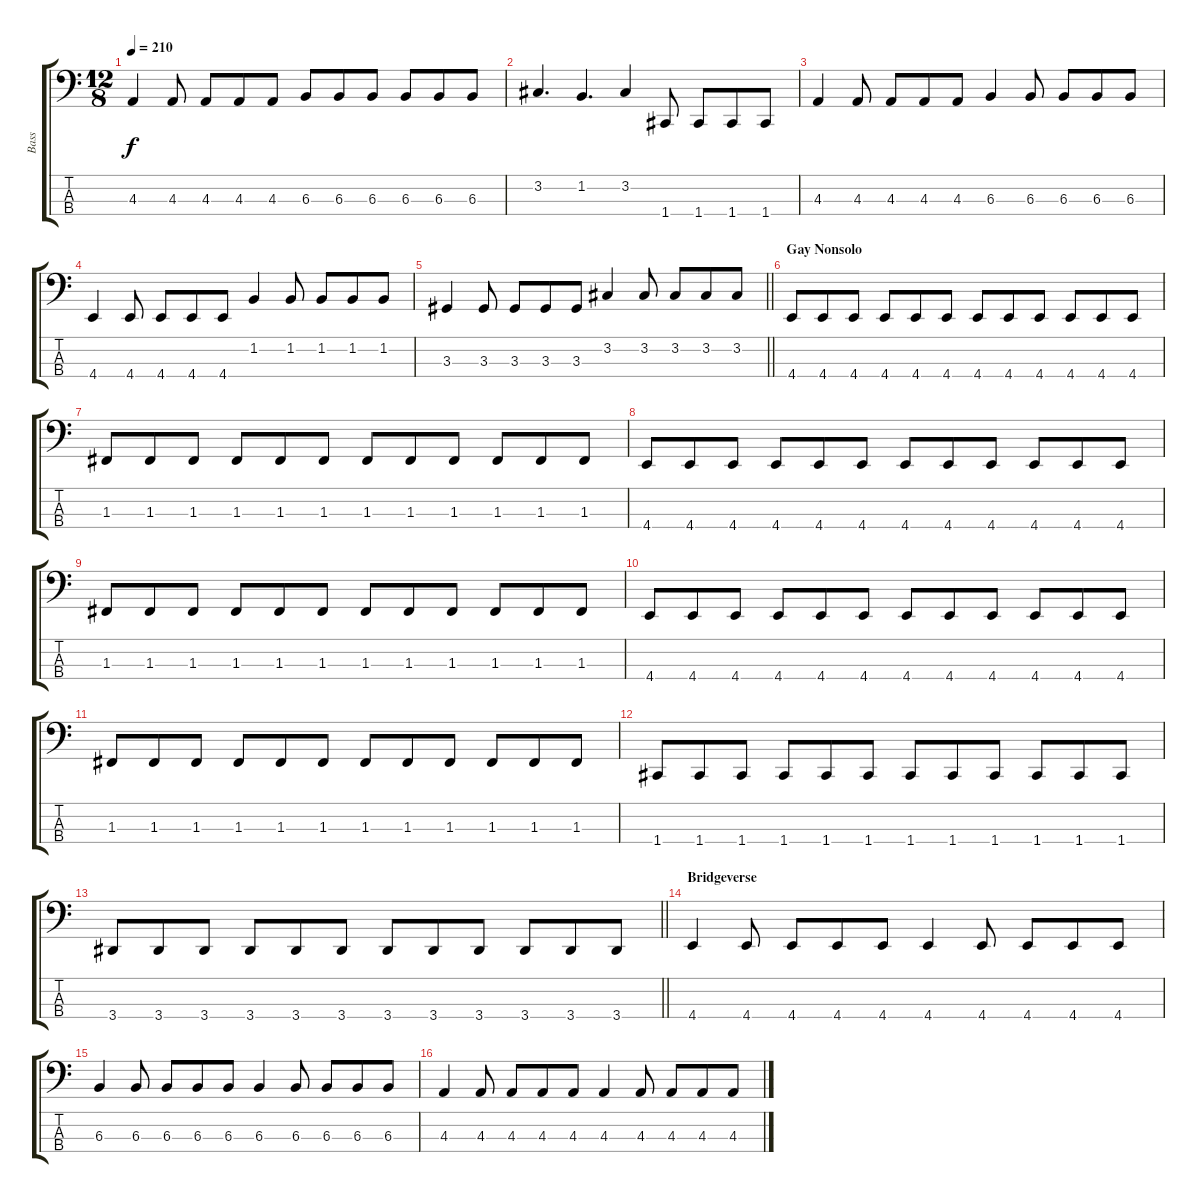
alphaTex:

\track ("Bass" "Bass") {instrument electricbasspick}
\staff {score tabs}
\tuning (Eb2 Bb1 F1 C1) {hide}
\ts (12 8)
\tempo 210
\clef f4
\ks c
4.3.4{dy f} 4.3.8 4.3.8 4.3.8 4.3.8 6.3.8 6.3.8 6.3.8 6.3.8 6.3.8 6.3.8 |
3.2.4{d} 1.2.4{d} 3.2.4 1.4.8 1.4.8 1.4.8 1.4.8 |
4.3.4 4.3.8 4.3.8 4.3.8 4.3.8 6.3.4 6.3.8 6.3.8 6.3.8 6.3.8 |
4.4.4 4.4.8 4.4.8 4.4.8 4.4.8 1.2.4 1.2.8 1.2.8 1.2.8 1.2.8 |
\barLineRight lightlight
3.3.4 3.3.8 3.3.8 3.3.8 3.3.8 3.2.4 3.2.8 3.2.8 3.2.8 3.2.8 |
\section ("" "Gay Nonsolo")
4.4.8 4.4.8 4.4.8 4.4.8 4.4.8 4.4.8 4.4.8 4.4.8 4.4.8 4.4.8 4.4.8 4.4.8 |
1.3.8 1.3.8 1.3.8 1.3.8 1.3.8 1.3.8 1.3.8 1.3.8 1.3.8 1.3.8 1.3.8 1.3.8 |
4.4.8 4.4.8 4.4.8 4.4.8 4.4.8 4.4.8 4.4.8 4.4.8 4.4.8 4.4.8 4.4.8 4.4.8 |
1.3.8 1.3.8 1.3.8 1.3.8 1.3.8 1.3.8 1.3.8 1.3.8 1.3.8 1.3.8 1.3.8 1.3.8 |
4.4.8 4.4.8 4.4.8 4.4.8 4.4.8 4.4.8 4.4.8 4.4.8 4.4.8 4.4.8 4.4.8 4.4.8 |
1.3.8 1.3.8 1.3.8 1.3.8 1.3.8 1.3.8 1.3.8 1.3.8 1.3.8 1.3.8 1.3.8 1.3.8 |
1.4.8 1.4.8 1.4.8 1.4.8 1.4.8 1.4.8 1.4.8 1.4.8 1.4.8 1.4.8 1.4.8 1.4.8 |
\barLineRight lightlight
3.4.8 3.4.8 3.4.8 3.4.8 3.4.8 3.4.8 3.4.8 3.4.8 3.4.8 3.4.8 3.4.8 3.4.8 |
\section ("" "Bridgeverse")
4.4.4 4.4.8 4.4.8 4.4.8 4.4.8 4.4.4 4.4.8 4.4.8 4.4.8 4.4.8 |
6.3.4 6.3.8 6.3.8 6.3.8 6.3.8 6.3.4 6.3.8 6.3.8 6.3.8 6.3.8 |
4.3.4 4.3.8 4.3.8 4.3.8 4.3.8 4.3.4 4.3.8 4.3.8 4.3.8 4.3.8
